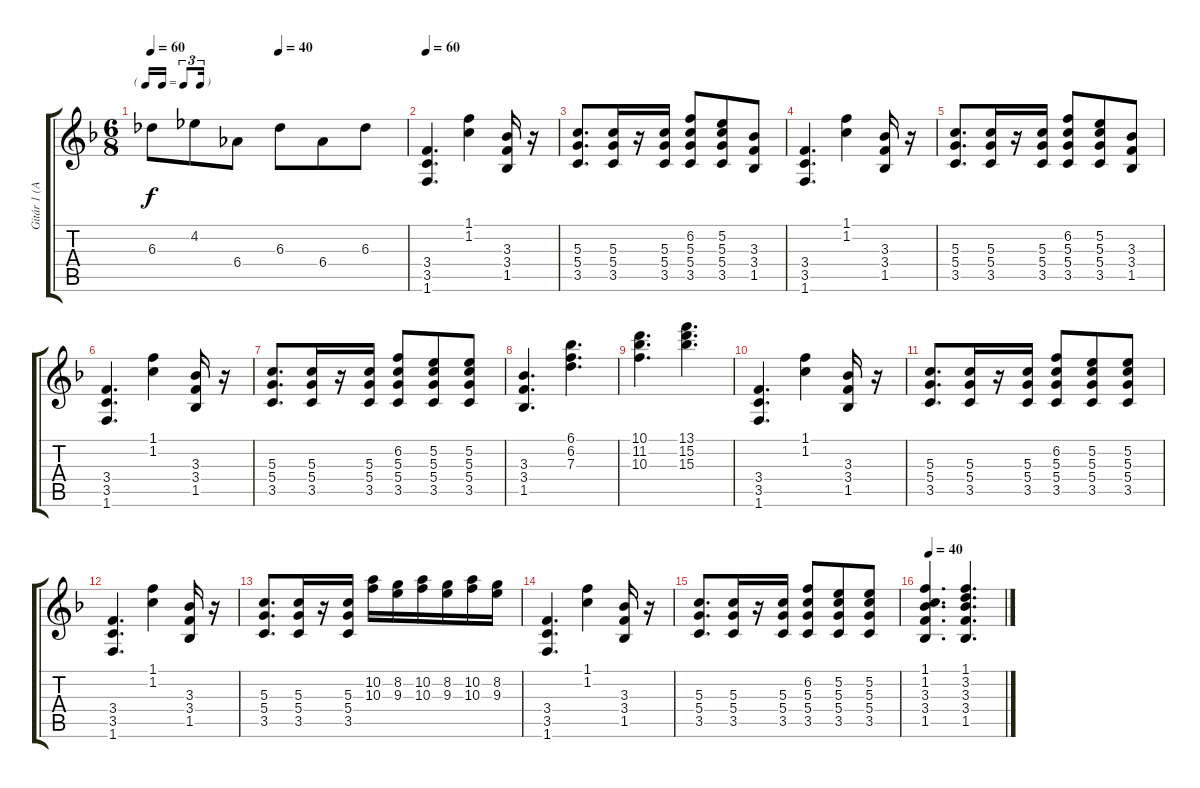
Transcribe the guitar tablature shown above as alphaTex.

\track ("Gitár 1 (Adrian Vandenberg)" "Gitár 1 (A") {instrument distortionguitar}
\staff {score tabs}
\tuning (E4 B3 G3 D3 A2 E2) {hide}
\ts (6 8)
\tf triplet16th
\tempo 60
\tempo (40 0.5)
\clef g2
\ks f
6.3.8{dy f} 4.2.8 6.4.8 6.3.8 6.4.8 6.3.8 |
\tempo 60
(3.4 3.5 1.6).4{d} (1.1 1.2).4 (3.3 3.4 1.5).16 r.16 |
(5.3 5.4 3.5).8{d} (5.3 5.4 3.5).16 r.16 (5.3 5.4 3.5).16 (6.2 5.3 5.4 3.5).8 (5.2 5.3 5.4 3.5).8 (3.3 3.4 1.5).8 |
(3.4 3.5 1.6).4{d} (1.1 1.2).4 (3.3 3.4 1.5).16 r.16 |
(5.3 5.4 3.5).8{d} (5.3 5.4 3.5).16 r.16 (5.3 5.4 3.5).16 (6.2 5.3 5.4 3.5).8 (5.2 5.3 5.4 3.5).8 (3.3 3.4 1.5).8 |
(3.4 3.5 1.6).4{d} (1.1 1.2).4 (3.3 3.4 1.5).16 r.16 |
(5.3 5.4 3.5).8{d} (5.3 5.4 3.5).16 r.16 (5.3 5.4 3.5).16 (6.2 5.3 5.4 3.5).8 (5.2 5.3 5.4 3.5).8 (5.2 5.3 5.4 3.5).8 |
(3.3 3.4 1.5).4{d} (6.1 6.2 7.3).4{d} |
(10.1 11.2 10.3).4{d} (13.1 15.2 15.3).4{d} |
(3.4 3.5 1.6).4{d} (1.1 1.2).4 (3.3 3.4 1.5).16 r.16 |
(5.3 5.4 3.5).8{d} (5.3 5.4 3.5).16 r.16 (5.3 5.4 3.5).16 (6.2 5.3 5.4 3.5).8 (5.2 5.3 5.4 3.5).8 (5.2 5.3 5.4 3.5).8 |
(3.4 3.5 1.6).4{d} (1.1 1.2).4 (3.3 3.4 1.5).16 r.16 |
(5.3 5.4 3.5).8{d} (5.3 5.4 3.5).16 r.16 (5.3 5.4 3.5).16 (10.2 10.3).16 (8.2 9.3).16 (10.2 10.3).16 (8.2 9.3).16 (10.2 10.3).16 (8.2 9.3).16 |
(3.4 3.5 1.6).4{d} (1.1 1.2).4 (3.3 3.4 1.5).16 r.16 |
(5.3 5.4 3.5).8{d} (5.3 5.4 3.5).16 r.16 (5.3 5.4 3.5).16 (6.2 5.3 5.4 3.5).8 (5.2 5.3 5.4 3.5).8 (5.2 5.3 5.4 3.5).8 |
\tempo 40
(1.1 1.2 3.3 3.4 1.5).4{d} (1.1 3.2 3.3 3.4 1.5).4{d}
